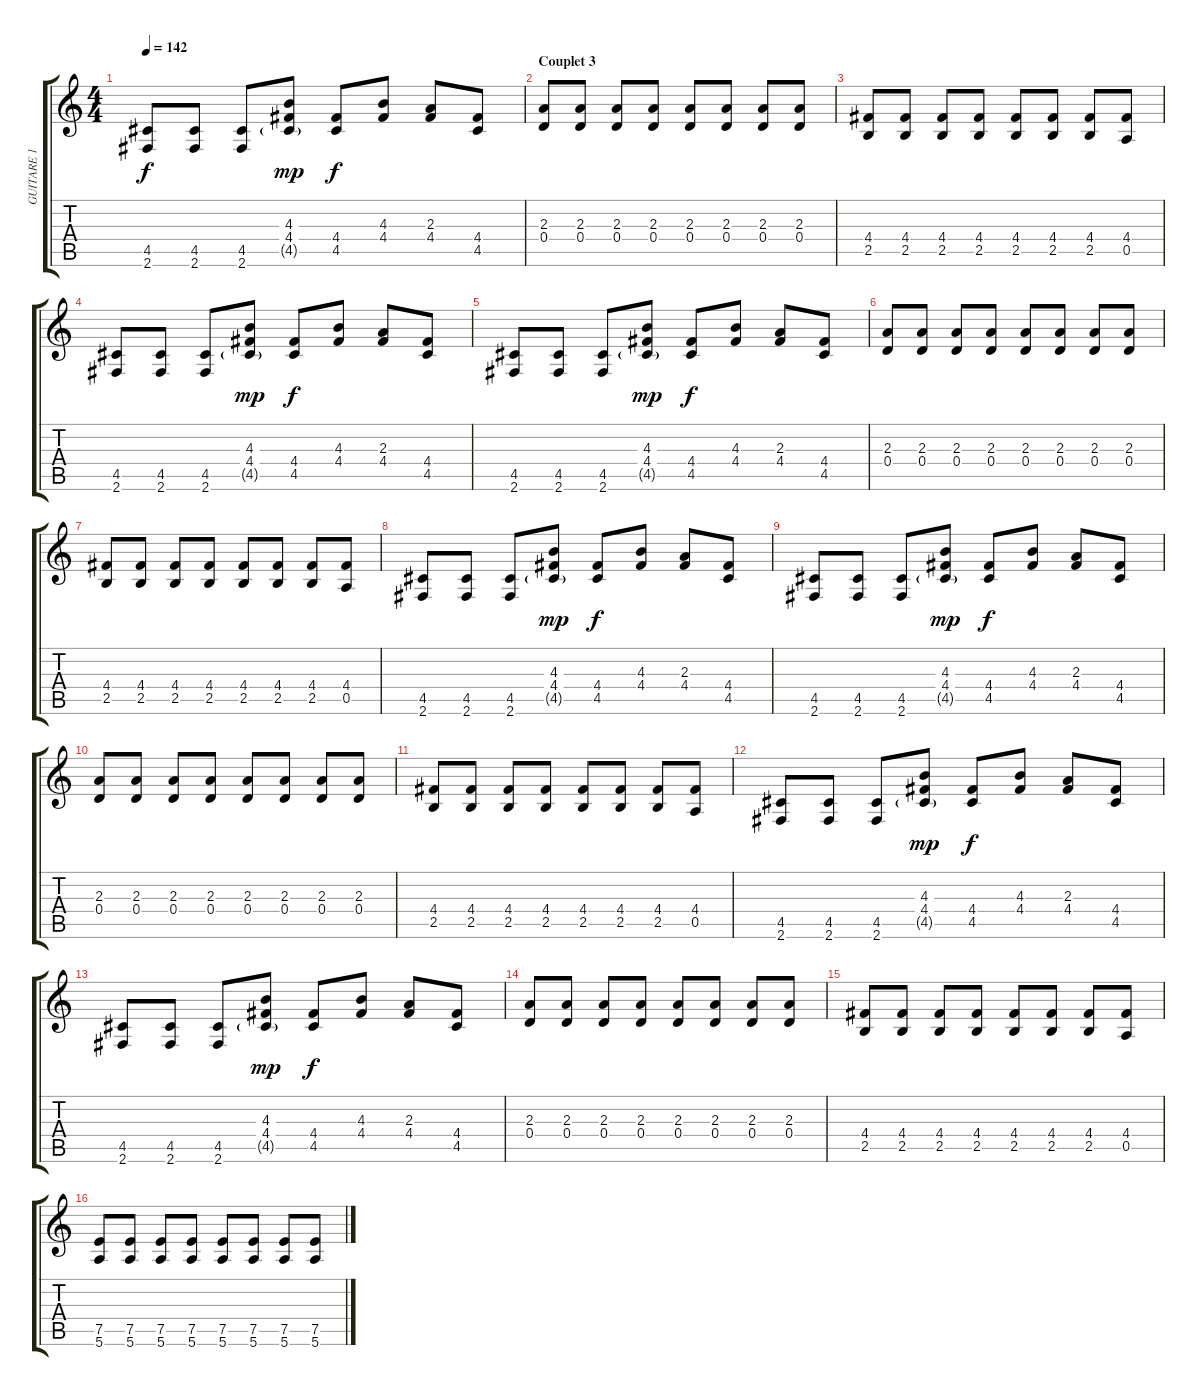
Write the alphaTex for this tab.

\track ("GUITARE 1" "GUITARE 1") {instrument electricguitarclean}
\staff {score tabs}
\tuning (E4 B3 G3 D3 A2 E2) {hide}
\ts (4 4)
\tempo 142
\clef g2
\ks c
(4.5 2.6).8{dy f} (4.5 2.6).8 (4.5 2.6).8 (4.3 4.4 4.5{g}).8{dy mp} (4.4 4.5).8{dy f} (4.3 4.4).8 (2.3 4.4).8 (4.4 4.5).8 |
\section ("" "Couplet 3")
(2.3 0.4).8 (2.3 0.4).8 (2.3 0.4).8 (2.3 0.4).8 (2.3 0.4).8 (2.3 0.4).8 (2.3 0.4).8 (2.3 0.4).8 |
(4.4 2.5).8 (4.4 2.5).8 (4.4 2.5).8 (4.4 2.5).8 (4.4 2.5).8 (4.4 2.5).8 (4.4 2.5).8 (4.4 0.5).8 |
(4.5 2.6).8 (4.5 2.6).8 (4.5 2.6).8 (4.3 4.4 4.5{g}).8{dy mp} (4.4 4.5).8{dy f} (4.3 4.4).8 (2.3 4.4).8 (4.4 4.5).8 |
(4.5 2.6).8 (4.5 2.6).8 (4.5 2.6).8 (4.3 4.4 4.5{g}).8{dy mp} (4.4 4.5).8{dy f} (4.3 4.4).8 (2.3 4.4).8 (4.4 4.5).8 |
(2.3 0.4).8 (2.3 0.4).8 (2.3 0.4).8 (2.3 0.4).8 (2.3 0.4).8 (2.3 0.4).8 (2.3 0.4).8 (2.3 0.4).8 |
(4.4 2.5).8 (4.4 2.5).8 (4.4 2.5).8 (4.4 2.5).8 (4.4 2.5).8 (4.4 2.5).8 (4.4 2.5).8 (4.4 0.5).8 |
(4.5 2.6).8 (4.5 2.6).8 (4.5 2.6).8 (4.3 4.4 4.5{g}).8{dy mp} (4.4 4.5).8{dy f} (4.3 4.4).8 (2.3 4.4).8 (4.4 4.5).8 |
(4.5 2.6).8 (4.5 2.6).8 (4.5 2.6).8 (4.3 4.4 4.5{g}).8{dy mp} (4.4 4.5).8{dy f} (4.3 4.4).8 (2.3 4.4).8 (4.4 4.5).8 |
(2.3 0.4).8 (2.3 0.4).8 (2.3 0.4).8 (2.3 0.4).8 (2.3 0.4).8 (2.3 0.4).8 (2.3 0.4).8 (2.3 0.4).8 |
(4.4 2.5).8 (4.4 2.5).8 (4.4 2.5).8 (4.4 2.5).8 (4.4 2.5).8 (4.4 2.5).8 (4.4 2.5).8 (4.4 0.5).8 |
(4.5 2.6).8 (4.5 2.6).8 (4.5 2.6).8 (4.3 4.4 4.5{g}).8{dy mp} (4.4 4.5).8{dy f} (4.3 4.4).8 (2.3 4.4).8 (4.4 4.5).8 |
(4.5 2.6).8 (4.5 2.6).8 (4.5 2.6).8 (4.3 4.4 4.5{g}).8{dy mp} (4.4 4.5).8{dy f} (4.3 4.4).8 (2.3 4.4).8 (4.4 4.5).8 |
(2.3 0.4).8 (2.3 0.4).8 (2.3 0.4).8 (2.3 0.4).8 (2.3 0.4).8 (2.3 0.4).8 (2.3 0.4).8 (2.3 0.4).8 |
(4.4 2.5).8 (4.4 2.5).8 (4.4 2.5).8 (4.4 2.5).8 (4.4 2.5).8 (4.4 2.5).8 (4.4 2.5).8 (4.4 0.5).8 |
(7.5 5.6).8 (7.5 5.6).8 (7.5 5.6).8 (7.5 5.6).8 (7.5 5.6).8 (7.5 5.6).8 (7.5 5.6).8 (7.5 5.6).8
